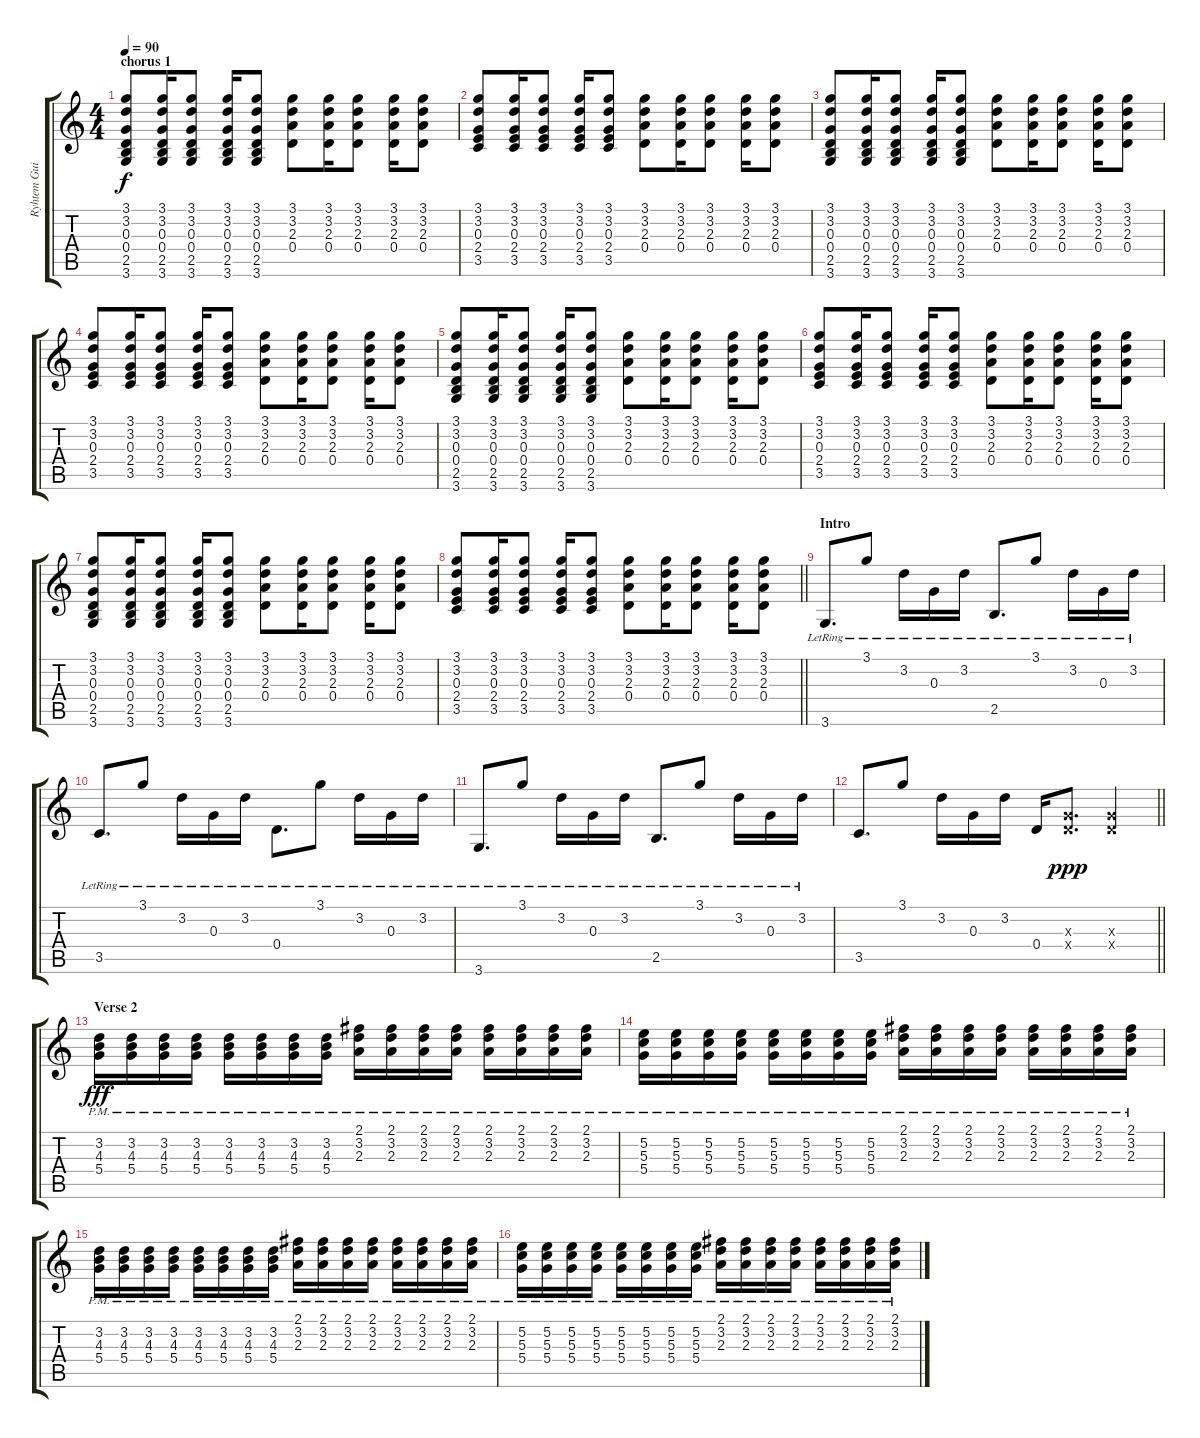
\track ("Ryhtem Guitar" "Ryhtem Gui") {instrument electricguitarjazz}
\staff {score tabs}
\tuning (E4 B3 G3 D3 A2 E2) {hide}
\ts (4 4)
\section ("" "chorus 1")
\tempo 90
\clef g2
\ks c
(3.1 3.2 0.3 0.4 2.5 3.6).8{dy f} (3.1 3.2 0.3 0.4 2.5 3.6).16 (3.1 3.2 0.3 0.4 2.5 3.6).8 (3.1 3.2 0.3 0.4 2.5 3.6).16 (3.1 3.2 0.3 0.4 2.5 3.6).8 (3.1 3.2 2.3 0.4).8 (3.1 3.2 2.3 0.4).16 (3.1 3.2 2.3 0.4).8 (3.1 3.2 2.3 0.4).16 (3.1 3.2 2.3 0.4).8 |
(3.1 3.2 0.3 2.4 3.5).8 (3.1 3.2 0.3 2.4 3.5).16 (3.1 3.2 0.3 2.4 3.5).8 (3.1 3.2 0.3 2.4 3.5).16 (3.1 3.2 0.3 2.4 3.5).8 (3.1 3.2 2.3 0.4).8 (3.1 3.2 2.3 0.4).16 (3.1 3.2 2.3 0.4).8 (3.1 3.2 2.3 0.4).16 (3.1 3.2 2.3 0.4).8 |
(3.1 3.2 0.3 0.4 2.5 3.6).8 (3.1 3.2 0.3 0.4 2.5 3.6).16 (3.1 3.2 0.3 0.4 2.5 3.6).8 (3.1 3.2 0.3 0.4 2.5 3.6).16 (3.1 3.2 0.3 0.4 2.5 3.6).8 (3.1 3.2 2.3 0.4).8 (3.1 3.2 2.3 0.4).16 (3.1 3.2 2.3 0.4).8 (3.1 3.2 2.3 0.4).16 (3.1 3.2 2.3 0.4).8 |
(3.1 3.2 0.3 2.4 3.5).8 (3.1 3.2 0.3 2.4 3.5).16 (3.1 3.2 0.3 2.4 3.5).8 (3.1 3.2 0.3 2.4 3.5).16 (3.1 3.2 0.3 2.4 3.5).8 (3.1 3.2 2.3 0.4).8 (3.1 3.2 2.3 0.4).16 (3.1 3.2 2.3 0.4).8 (3.1 3.2 2.3 0.4).16 (3.1 3.2 2.3 0.4).8 |
(3.1 3.2 0.3 0.4 2.5 3.6).8 (3.1 3.2 0.3 0.4 2.5 3.6).16 (3.1 3.2 0.3 0.4 2.5 3.6).8 (3.1 3.2 0.3 0.4 2.5 3.6).16 (3.1 3.2 0.3 0.4 2.5 3.6).8 (3.1 3.2 2.3 0.4).8 (3.1 3.2 2.3 0.4).16 (3.1 3.2 2.3 0.4).8 (3.1 3.2 2.3 0.4).16 (3.1 3.2 2.3 0.4).8 |
(3.1 3.2 0.3 2.4 3.5).8 (3.1 3.2 0.3 2.4 3.5).16 (3.1 3.2 0.3 2.4 3.5).8 (3.1 3.2 0.3 2.4 3.5).16 (3.1 3.2 0.3 2.4 3.5).8 (3.1 3.2 2.3 0.4).8 (3.1 3.2 2.3 0.4).16 (3.1 3.2 2.3 0.4).8 (3.1 3.2 2.3 0.4).16 (3.1 3.2 2.3 0.4).8 |
(3.1 3.2 0.3 0.4 2.5 3.6).8 (3.1 3.2 0.3 0.4 2.5 3.6).16 (3.1 3.2 0.3 0.4 2.5 3.6).8 (3.1 3.2 0.3 0.4 2.5 3.6).16 (3.1 3.2 0.3 0.4 2.5 3.6).8 (3.1 3.2 2.3 0.4).8 (3.1 3.2 2.3 0.4).16 (3.1 3.2 2.3 0.4).8 (3.1 3.2 2.3 0.4).16 (3.1 3.2 2.3 0.4).8 |
\barLineRight lightlight
(3.1 3.2 0.3 2.4 3.5).8 (3.1 3.2 0.3 2.4 3.5).16 (3.1 3.2 0.3 2.4 3.5).8 (3.1 3.2 0.3 2.4 3.5).16 (3.1 3.2 0.3 2.4 3.5).8 (3.1 3.2 2.3 0.4).8 (3.1 3.2 2.3 0.4).16 (3.1 3.2 2.3 0.4).8 (3.1 3.2 2.3 0.4).16 (3.1 3.2 2.3 0.4).8 |
\section ("" "Intro")
3.6{lr}.8{d} 3.1{lr}.8 3.2{lr}.16 0.3{lr}.16 3.2{lr}.16 2.5{lr}.8{d} 3.1{lr}.8 3.2{lr}.16 0.3{lr}.16 3.2{lr}.16 |
3.5{lr}.8{d} 3.1{lr}.8 3.2{lr}.16 0.3{lr}.16 3.2{lr}.16 0.4{lr}.8{d} 3.1{lr}.8 3.2{lr}.16 0.3{lr}.16 3.2{lr}.16 |
3.6{lr}.8{d} 3.1{lr}.8 3.2{lr}.16 0.3{lr}.16 3.2{lr}.16 2.5{lr}.8{d} 3.1{lr}.8 3.2{lr}.16 0.3{lr}.16 3.2{lr}.16 |
\barLineRight lightlight
3.5.8{d} 3.1.8 3.2.16 0.3.16 3.2.16 0.4.16 (0.3{x} 0.4{x}).8{d dy ppp} (0.3{x} 0.4{x}).4 |
\section ("" "Verse 2")
(3.2{pm} 4.3{pm} 5.4{pm}).16{dy fff volume 9} (3.2{pm} 4.3{pm} 5.4{pm}).16 (3.2{pm} 4.3{pm} 5.4{pm}).16 (3.2{pm} 4.3{pm} 5.4{pm}).16 (3.2{pm} 4.3{pm} 5.4{pm}).16 (3.2{pm} 4.3{pm} 5.4{pm}).16 (3.2{pm} 4.3{pm} 5.4{pm}).16 (3.2{pm} 4.3{pm} 5.4{pm}).16 (2.1{pm} 3.2{pm} 2.3{pm}).16 (2.1{pm} 3.2{pm} 2.3{pm}).16 (2.1{pm} 3.2{pm} 2.3{pm}).16 (2.1{pm} 3.2{pm} 2.3{pm}).16 (2.1{pm} 3.2{pm} 2.3{pm}).16 (2.1{pm} 3.2{pm} 2.3{pm}).16 (2.1{pm} 3.2{pm} 2.3{pm}).16 (2.1{pm} 3.2{pm} 2.3{pm}).16 |
(5.2{pm} 5.3{pm} 5.4{pm}).16 (5.2{pm} 5.3{pm} 5.4{pm}).16 (5.2{pm} 5.3{pm} 5.4{pm}).16 (5.2{pm} 5.3{pm} 5.4{pm}).16 (5.2{pm} 5.3{pm} 5.4{pm}).16 (5.2{pm} 5.3{pm} 5.4{pm}).16 (5.2{pm} 5.3{pm} 5.4{pm}).16 (5.2{pm} 5.3{pm} 5.4{pm}).16 (2.1{pm} 3.2{pm} 2.3{pm}).16 (2.1{pm} 3.2{pm} 2.3{pm}).16 (2.1{pm} 3.2{pm} 2.3{pm}).16 (2.1{pm} 3.2{pm} 2.3{pm}).16 (2.1{pm} 3.2{pm} 2.3{pm}).16 (2.1{pm} 3.2{pm} 2.3{pm}).16 (2.1{pm} 3.2{pm} 2.3{pm}).16 (2.1{pm} 3.2{pm} 2.3{pm}).16 |
(3.2{pm} 4.3{pm} 5.4{pm}).16 (3.2{pm} 4.3{pm} 5.4{pm}).16 (3.2{pm} 4.3{pm} 5.4{pm}).16 (3.2{pm} 4.3{pm} 5.4{pm}).16 (3.2{pm} 4.3{pm} 5.4{pm}).16 (3.2{pm} 4.3{pm} 5.4{pm}).16 (3.2{pm} 4.3{pm} 5.4{pm}).16 (3.2{pm} 4.3{pm} 5.4{pm}).16 (2.1{pm} 3.2{pm} 2.3{pm}).16 (2.1{pm} 3.2{pm} 2.3{pm}).16 (2.1{pm} 3.2{pm} 2.3{pm}).16 (2.1{pm} 3.2{pm} 2.3{pm}).16 (2.1{pm} 3.2{pm} 2.3{pm}).16 (2.1{pm} 3.2{pm} 2.3{pm}).16 (2.1{pm} 3.2{pm} 2.3{pm}).16 (2.1{pm} 3.2{pm} 2.3{pm}).16 |
(5.2{pm} 5.3{pm} 5.4{pm}).16 (5.2{pm} 5.3{pm} 5.4{pm}).16 (5.2{pm} 5.3{pm} 5.4{pm}).16 (5.2{pm} 5.3{pm} 5.4{pm}).16 (5.2{pm} 5.3{pm} 5.4{pm}).16 (5.2{pm} 5.3{pm} 5.4{pm}).16 (5.2{pm} 5.3{pm} 5.4{pm}).16 (5.2{pm} 5.3{pm} 5.4{pm}).16 (2.1{pm} 3.2{pm} 2.3{pm}).16 (2.1{pm} 3.2{pm} 2.3{pm}).16 (2.1{pm} 3.2{pm} 2.3{pm}).16 (2.1{pm} 3.2{pm} 2.3{pm}).16 (2.1{pm} 3.2{pm} 2.3{pm}).16 (2.1{pm} 3.2{pm} 2.3{pm}).16 (2.1{pm} 3.2{pm} 2.3{pm}).16 (2.1{pm} 3.2{pm} 2.3{pm}).16
